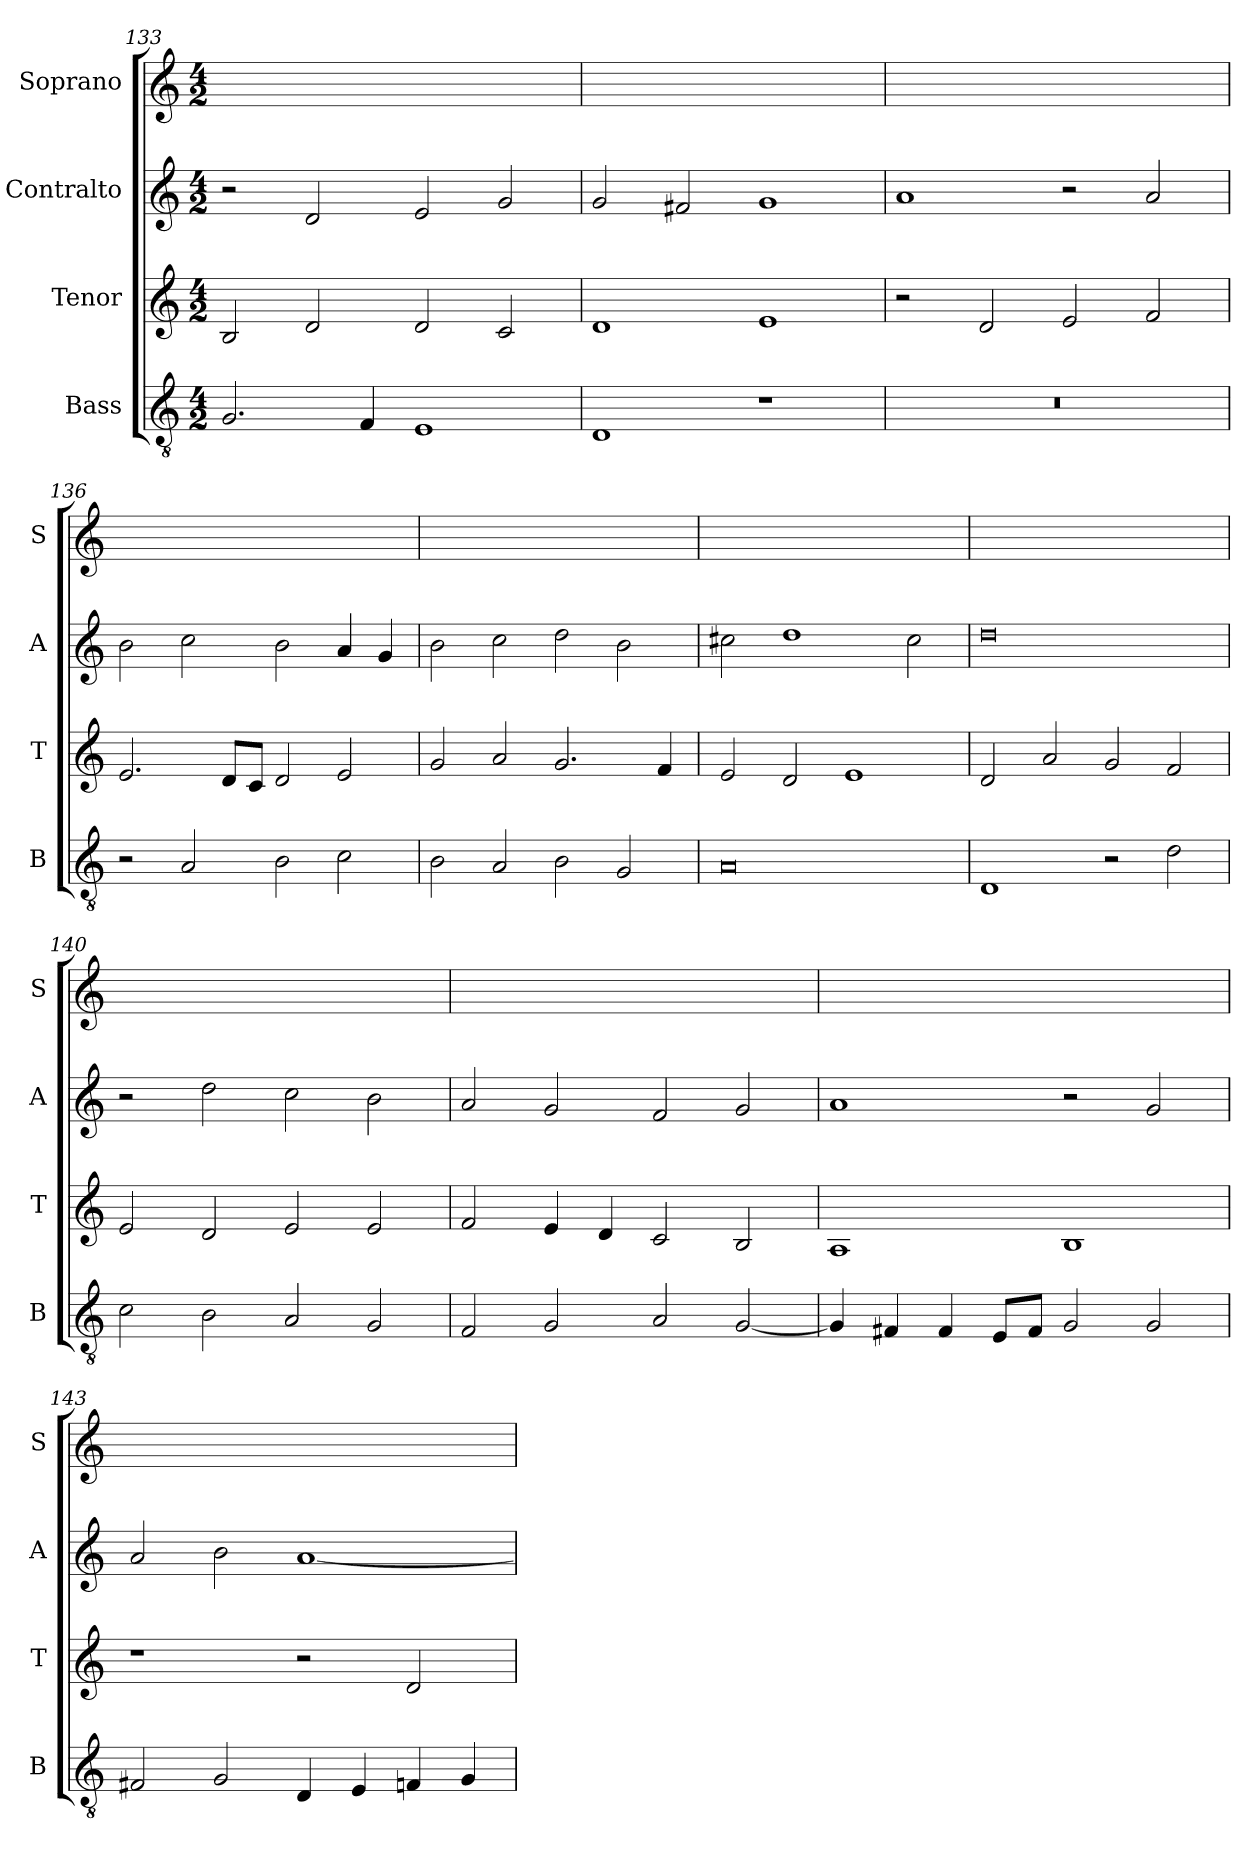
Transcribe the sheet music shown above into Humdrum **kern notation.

**kern	**kern	**kern	**kern
*part4	*part3	*part2	*part1
*staff4	*staff3	*staff2	*staff1
*I"Bass	*I"Tenor	*I"Contralto	*I"Soprano
*I'B	*I'T	*I'A	*I'S
*clefGv2	*clefG2	*clefG2	*clefG2
*k[]	*k[]	*k[]	*k[]
*M4/2	*M4/2	*M4/2	*M4/2
=133	=133	=133	=133
2.G	2B	2r	0ryy
.	2d	2d	.
4F	.	.	.
1E	2d	2e	.
.	2c	2g	.
=134	=134	=134	=134
1D	1d	2g	0ryy
.	.	2f#X	.
1r	1e	1g	.
=135	=135	=135	=135
0r	2r	1a	0ryy
.	2d	.	.
.	2e	2r	.
.	2f	2a	.
=136	=136	=136	=136
2r	2.e	2b	0ryy
2A	.	2cc	.
.	8d/L	.	.
.	8c/J	.	.
2B	2d	2b	.
2c	2e	4a	.
.	.	4g	.
=137	=137	=137	=137
2B	2g	2b	0ryy
2A	2a	2cc	.
2B	2.g	2dd	.
2G	.	2b	.
.	4f	.	.
=138	=138	=138	=138
0A	2e	2cc#X	0ryy
.	2d	1dd	.
.	1e	.	.
.	.	2cc#	.
=139	=139	=139	=139
1D	2d	0dd	0ryy
.	2a	.	.
2r	2g	.	.
2d	2f	.	.
=140	=140	=140	=140
2c	2e	2r	0ryy
2B	2d	2dd	.
2A	2e	2cc	.
2G	2e	2b	.
=141	=141	=141	=141
2F	2f	2a	0ryy
2G	4e	2g	.
.	4d	.	.
2A	2c	2f	.
[2G	2B	2g	.
=142	=142	=142	=142
4G]	1A	1a	0ryy
4F#X	.	.	.
4F#	.	.	.
8E/L	.	.	.
8F#/J	.	.	.
2G	1B	2r	.
2G	.	2g	.
=143	=143	=143	=143
2F#X	1r	2a	0ryy
2G	.	2b	.
4D	2r	[1a	.
4E	.	.	.
4Fn	2d	.	.
4G	.	.	.
=	=	=	=
*-	*-	*-	*-
